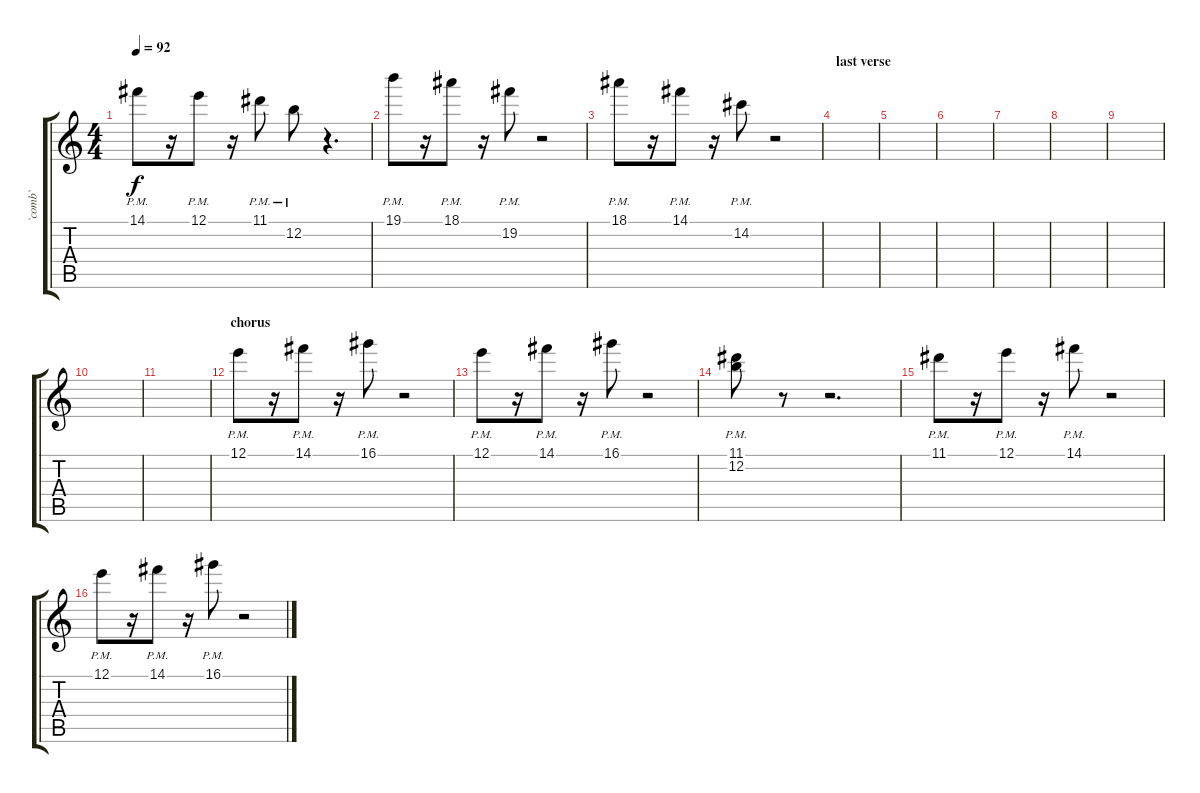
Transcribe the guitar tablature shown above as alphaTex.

\track ("`comb`" "`comb`") {instrument acousticguitarnylon}
\staff {score tabs}
\tuning (E4 B3 G3 D3 A2 E2) {hide}
\ts (4 4)
\tempo 92
\clef g2
\ks c
14.1{pm}.8{dy f} r.16 12.1{pm}.8 r.16 11.1{pm}.8 12.2{pm}.8 r.4{d} |
19.1{pm}.8 r.16 18.1{pm}.8 r.16 19.2{pm}.8 r.2 |
18.1{pm}.8 r.16 14.1{pm}.8 r.16 14.2{pm}.8 r.2 |
\section ("" "last verse")
|
|
|
|
|
|
|
|
\section ("" "chorus")
12.1{pm}.8 r.16 14.1{pm}.8 r.16 16.1{pm}.8 r.2 |
12.1{pm}.8 r.16 14.1{pm}.8 r.16 16.1{pm}.8 r.2 |
(11.1{pm} 12.2{pm}).8 r.8 r.2{d} |
11.1{pm}.8 r.16 12.1{pm}.8 r.16 14.1{pm}.8 r.2 |
12.1{pm}.8 r.16 14.1{pm}.8 r.16 16.1{pm}.8 r.2
